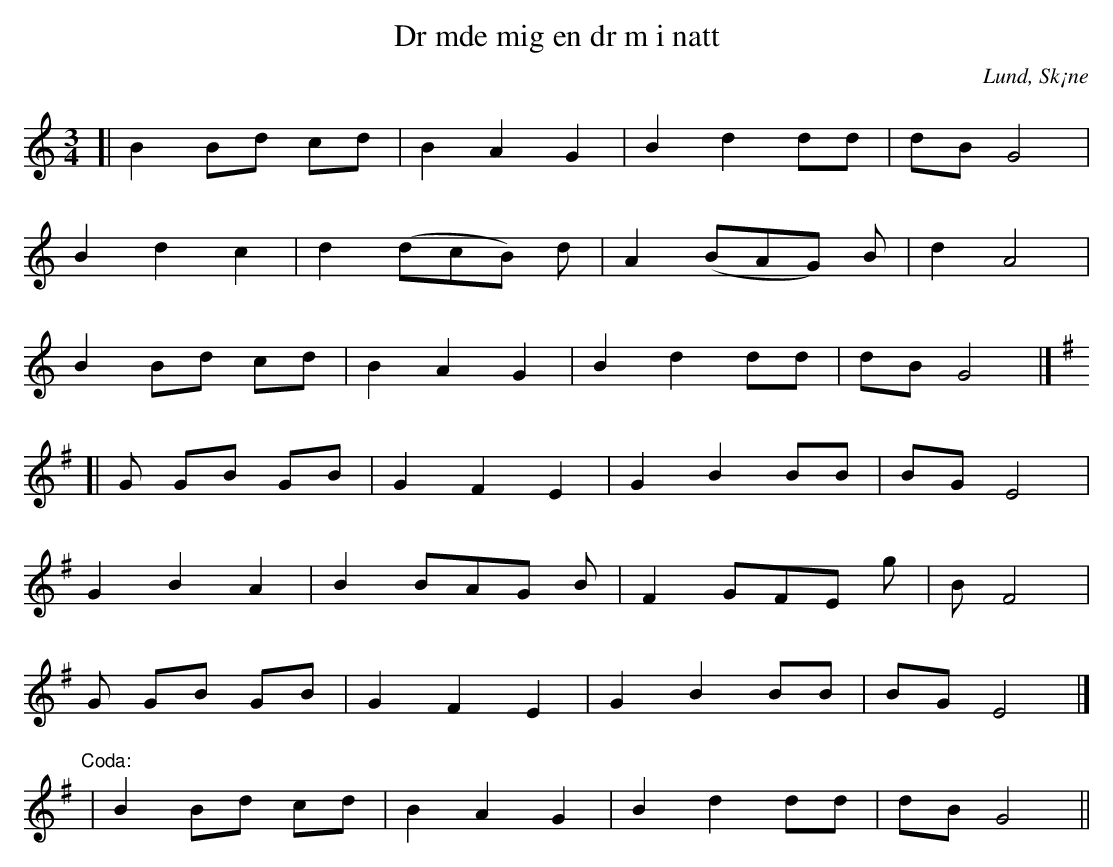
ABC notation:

X:1
T:Dr mde mig en dr m i natt
O:Lund, Sk¡ne
M:3/4
L:1/8
K:C
[| B2 Bd cd | B2 A2 G2 | B2 d2 dd | dB G4 |
B2 d2 c2 | d2 (dcB) d | A2 (BAG) B | d2 A4 |
B2 Bd cd | B2 A2 G2 | B2 d2 dd | dB G4 |]
K:G
[| G GB GB | G2 F2 E2 | G2 B2 BB | BG E4 |
G2 B2 A2 | B2 BAG B | F2 GFE g | B F4 |
G GB GB | G2 F2 E2 | G2 B2 BB | BG E4 |]
"Coda:" | B2 Bd cd | B2 A2 G2 | B2 d2 dd | dB G4 ||
